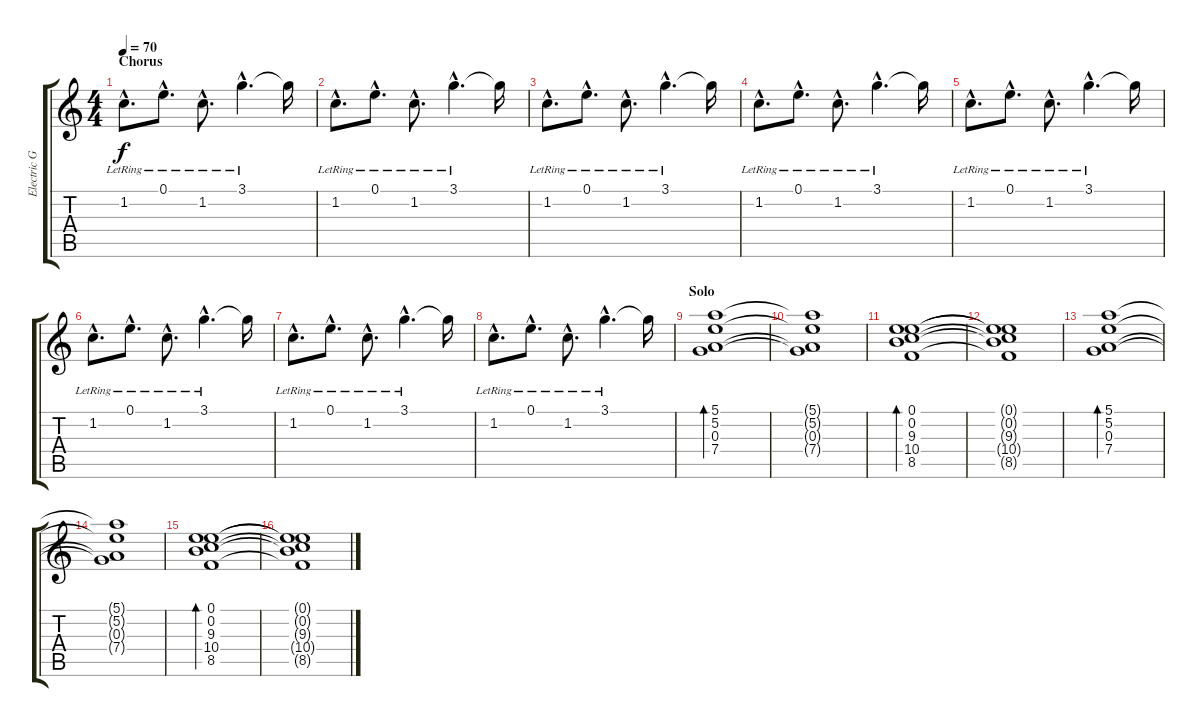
\track ("Electric Guitar" "Electric G") {instrument electricguitarjazz}
\staff {score tabs}
\tuning (E4 B3 G3 D3 A2 E2) {hide}
\ts (4 4)
\section ("" "Chorus")
\tempo 70
\clef g2
\ks c
1.2{hac lr}.8{d dy f volume 13} 0.1{hac lr}.8{d} 1.2{hac lr}.8{d} 3.1{hac lr}.4{d} 3.1{t}.16 |
1.2{hac lr}.8{d} 0.1{hac lr}.8{d} 1.2{hac lr}.8{d} 3.1{hac lr}.4{d} 3.1{t}.16 |
1.2{hac lr}.8{d} 0.1{hac lr}.8{d} 1.2{hac lr}.8{d} 3.1{hac lr}.4{d} 3.1{t}.16 |
1.2{hac lr}.8{d} 0.1{hac lr}.8{d} 1.2{hac lr}.8{d} 3.1{hac lr}.4{d} 3.1{t}.16 |
1.2{hac lr}.8{d} 0.1{hac lr}.8{d} 1.2{hac lr}.8{d} 3.1{hac lr}.4{d} 3.1{t}.16 |
1.2{hac lr}.8{d} 0.1{hac lr}.8{d} 1.2{hac lr}.8{d} 3.1{hac lr}.4{d} 3.1{t}.16 |
1.2{hac lr}.8{d} 0.1{hac lr}.8{d} 1.2{hac lr}.8{d} 3.1{hac lr}.4{d} 3.1{t}.16 |
1.2{hac lr}.8{d} 0.1{hac lr}.8{d} 1.2{hac lr}.8{d} 3.1{hac lr}.4{d} 3.1{t}.16 |
\section ("" "Solo")
(5.1 5.2 0.3 7.4).1{bd 60 volume 10} |
(5.1{t} 5.2{t} 0.3{t} 7.4{t}).1 |
(0.1 0.2 9.3 10.4 8.5).1{bd 60} |
(0.1{t} 0.2{t} 9.3{t} 10.4{t} 8.5{t}).1 |
(5.1 5.2 0.3 7.4).1{bd 60} |
(5.1{t} 5.2{t} 0.3{t} 7.4{t}).1 |
(0.1 0.2 9.3 10.4 8.5).1{bd 60} |
(0.1{t} 0.2{t} 9.3{t} 10.4{t} 8.5{t}).1
